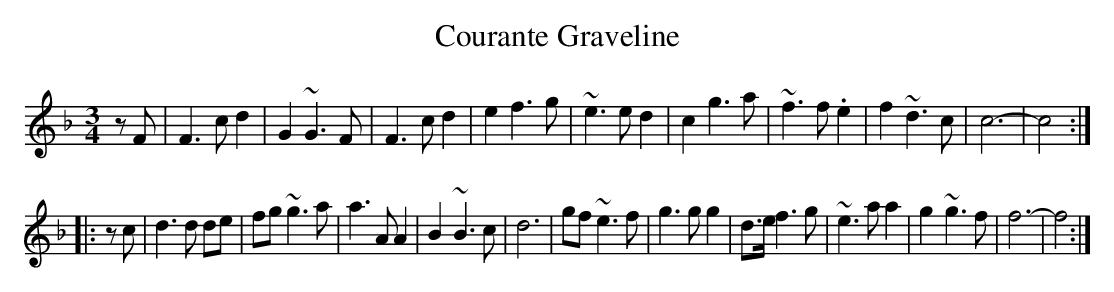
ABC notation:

X:1
T:Courante Graveline
M:3/4
K:Fmaj
zF|F3cd2|G2~G3F|F3cd2|e2f3g|~e3ed2|c2g3a|~f3f.e2|f2~d3c|c6-|c4:|
|:zc|d3d de|fg~g3a|a3AA2|B2~B3c|d6|gf~e3f|g3gg2|d>ef3g|~e3aa2|g2~g3f|f6-|f4:|
